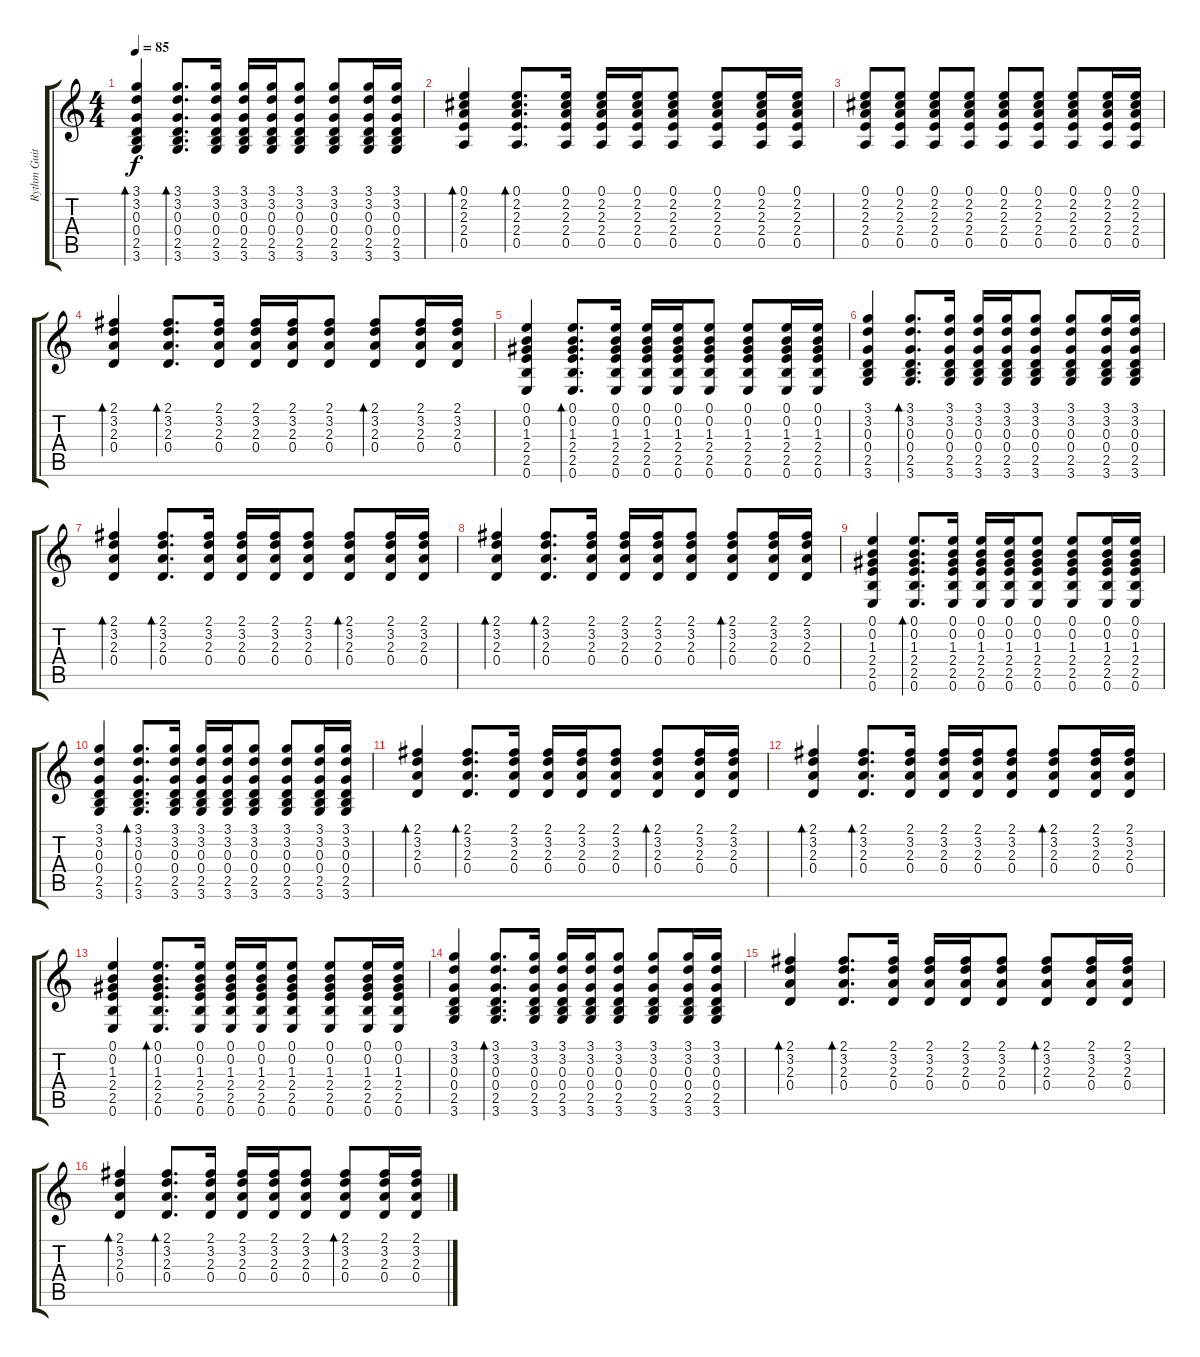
\track ("Rythm Guitar 2" "Rythm Guit") {instrument overdrivenguitar}
\staff {score tabs}
\tuning (E4 B3 G3 D3 A2 E2) {hide}
\ts (4 4)
\tempo 85
\clef g2
\ks c
(3.1 3.2 0.3 0.4 2.5 3.6).4{bd 60 dy f} (3.1 3.2 0.3 0.4 2.5 3.6).8{d bd 30} (3.1 3.2 0.3 0.4 2.5 3.6).16 (3.1 3.2 0.3 0.4 2.5 3.6).16 (3.1 3.2 0.3 0.4 2.5 3.6).16 (3.1 3.2 0.3 0.4 2.5 3.6).8 (3.1 3.2 0.3 0.4 2.5 3.6).8 (3.1 3.2 0.3 0.4 2.5 3.6).16 (3.1 3.2 0.3 0.4 2.5 3.6).16 |
(0.1 2.2 2.3 2.4 0.5).4{bd 60} (0.1 2.2 2.3 2.4 0.5).8{d bd 30} (0.1 2.2 2.3 2.4 0.5).16 (0.1 2.2 2.3 2.4 0.5).16 (0.1 2.2 2.3 2.4 0.5).16 (0.1 2.2 2.3 2.4 0.5).8 (0.1 2.2 2.3 2.4 0.5).8 (0.1 2.2 2.3 2.4 0.5).16 (0.1 2.2 2.3 2.4 0.5).16 |
(0.1 2.2 2.3 2.4 0.5).8{volume 13} (0.1 2.2 2.3 2.4 0.5).8 (0.1 2.2 2.3 2.4 0.5).8 (0.1 2.2 2.3 2.4 0.5).8 (0.1 2.2 2.3 2.4 0.5).8 (0.1 2.2 2.3 2.4 0.5).8 (0.1 2.2 2.3 2.4 0.5).8 (0.1 2.2 2.3 2.4 0.5).16 (0.1 2.2 2.3 2.4 0.5).16 |
(2.1 3.2 2.3 0.4).4{bd 120 volume 10} (2.1 3.2 2.3 0.4).8{d bd 60} (2.1 3.2 2.3 0.4).16 (2.1 3.2 2.3 0.4).16 (2.1 3.2 2.3 0.4).16 (2.1 3.2 2.3 0.4).8 (2.1 3.2 2.3 0.4).8{bd 60} (2.1 3.2 2.3 0.4).16 (2.1 3.2 2.3 0.4).16 |
(0.1 0.2 1.3 2.4 2.5 0.6).4 (0.1 0.2 1.3 2.4 2.5 0.6).8{d bd 60} (0.1 0.2 1.3 2.4 2.5 0.6).16 (0.1 0.2 1.3 2.4 2.5 0.6).16 (0.1 0.2 1.3 2.4 2.5 0.6).16 (0.1 0.2 1.3 2.4 2.5 0.6).8 (0.1 0.2 1.3 2.4 2.5 0.6).8 (0.1 0.2 1.3 2.4 2.5 0.6).16 (0.1 0.2 1.3 2.4 2.5 0.6).16 |
(3.1 3.2 0.3 0.4 2.5 3.6).4 (3.1 3.2 0.3 0.4 2.5 3.6).8{d bd 60} (3.1 3.2 0.3 0.4 2.5 3.6).16 (3.1 3.2 0.3 0.4 2.5 3.6).16 (3.1 3.2 0.3 0.4 2.5 3.6).16 (3.1 3.2 0.3 0.4 2.5 3.6).8 (3.1 3.2 0.3 0.4 2.5 3.6).8 (3.1 3.2 0.3 0.4 2.5 3.6).16 (3.1 3.2 0.3 0.4 2.5 3.6).16 |
(2.1 3.2 2.3 0.4).4{bd 120} (2.1 3.2 2.3 0.4).8{d bd 60} (2.1 3.2 2.3 0.4).16 (2.1 3.2 2.3 0.4).16 (2.1 3.2 2.3 0.4).16 (2.1 3.2 2.3 0.4).8 (2.1 3.2 2.3 0.4).8{bd 60} (2.1 3.2 2.3 0.4).16 (2.1 3.2 2.3 0.4).16 |
(2.1 3.2 2.3 0.4).4{bd 120 volume 10} (2.1 3.2 2.3 0.4).8{d bd 60} (2.1 3.2 2.3 0.4).16 (2.1 3.2 2.3 0.4).16 (2.1 3.2 2.3 0.4).16 (2.1 3.2 2.3 0.4).8 (2.1 3.2 2.3 0.4).8{bd 60} (2.1 3.2 2.3 0.4).16 (2.1 3.2 2.3 0.4).16 |
(0.1 0.2 1.3 2.4 2.5 0.6).4 (0.1 0.2 1.3 2.4 2.5 0.6).8{d bd 60} (0.1 0.2 1.3 2.4 2.5 0.6).16 (0.1 0.2 1.3 2.4 2.5 0.6).16 (0.1 0.2 1.3 2.4 2.5 0.6).16 (0.1 0.2 1.3 2.4 2.5 0.6).8 (0.1 0.2 1.3 2.4 2.5 0.6).8 (0.1 0.2 1.3 2.4 2.5 0.6).16 (0.1 0.2 1.3 2.4 2.5 0.6).16 |
(3.1 3.2 0.3 0.4 2.5 3.6).4 (3.1 3.2 0.3 0.4 2.5 3.6).8{d bd 60} (3.1 3.2 0.3 0.4 2.5 3.6).16 (3.1 3.2 0.3 0.4 2.5 3.6).16 (3.1 3.2 0.3 0.4 2.5 3.6).16 (3.1 3.2 0.3 0.4 2.5 3.6).8 (3.1 3.2 0.3 0.4 2.5 3.6).8 (3.1 3.2 0.3 0.4 2.5 3.6).16 (3.1 3.2 0.3 0.4 2.5 3.6).16 |
(2.1 3.2 2.3 0.4).4{bd 120} (2.1 3.2 2.3 0.4).8{d bd 60} (2.1 3.2 2.3 0.4).16 (2.1 3.2 2.3 0.4).16 (2.1 3.2 2.3 0.4).16 (2.1 3.2 2.3 0.4).8 (2.1 3.2 2.3 0.4).8{bd 60} (2.1 3.2 2.3 0.4).16 (2.1 3.2 2.3 0.4).16 |
(2.1 3.2 2.3 0.4).4{bd 120 volume 10} (2.1 3.2 2.3 0.4).8{d bd 60} (2.1 3.2 2.3 0.4).16 (2.1 3.2 2.3 0.4).16 (2.1 3.2 2.3 0.4).16 (2.1 3.2 2.3 0.4).8 (2.1 3.2 2.3 0.4).8{bd 60} (2.1 3.2 2.3 0.4).16 (2.1 3.2 2.3 0.4).16 |
(0.1 0.2 1.3 2.4 2.5 0.6).4 (0.1 0.2 1.3 2.4 2.5 0.6).8{d bd 60} (0.1 0.2 1.3 2.4 2.5 0.6).16 (0.1 0.2 1.3 2.4 2.5 0.6).16 (0.1 0.2 1.3 2.4 2.5 0.6).16 (0.1 0.2 1.3 2.4 2.5 0.6).8 (0.1 0.2 1.3 2.4 2.5 0.6).8 (0.1 0.2 1.3 2.4 2.5 0.6).16 (0.1 0.2 1.3 2.4 2.5 0.6).16 |
(3.1 3.2 0.3 0.4 2.5 3.6).4 (3.1 3.2 0.3 0.4 2.5 3.6).8{d bd 60} (3.1 3.2 0.3 0.4 2.5 3.6).16 (3.1 3.2 0.3 0.4 2.5 3.6).16 (3.1 3.2 0.3 0.4 2.5 3.6).16 (3.1 3.2 0.3 0.4 2.5 3.6).8 (3.1 3.2 0.3 0.4 2.5 3.6).8 (3.1 3.2 0.3 0.4 2.5 3.6).16 (3.1 3.2 0.3 0.4 2.5 3.6).16 |
(2.1 3.2 2.3 0.4).4{bd 120} (2.1 3.2 2.3 0.4).8{d bd 60} (2.1 3.2 2.3 0.4).16 (2.1 3.2 2.3 0.4).16 (2.1 3.2 2.3 0.4).16 (2.1 3.2 2.3 0.4).8 (2.1 3.2 2.3 0.4).8{bd 60} (2.1 3.2 2.3 0.4).16 (2.1 3.2 2.3 0.4).16 |
(2.1 3.2 2.3 0.4).4{bd 120 volume 10} (2.1 3.2 2.3 0.4).8{d bd 60} (2.1 3.2 2.3 0.4).16 (2.1 3.2 2.3 0.4).16 (2.1 3.2 2.3 0.4).16 (2.1 3.2 2.3 0.4).8 (2.1 3.2 2.3 0.4).8{bd 60} (2.1 3.2 2.3 0.4).16 (2.1 3.2 2.3 0.4).16
